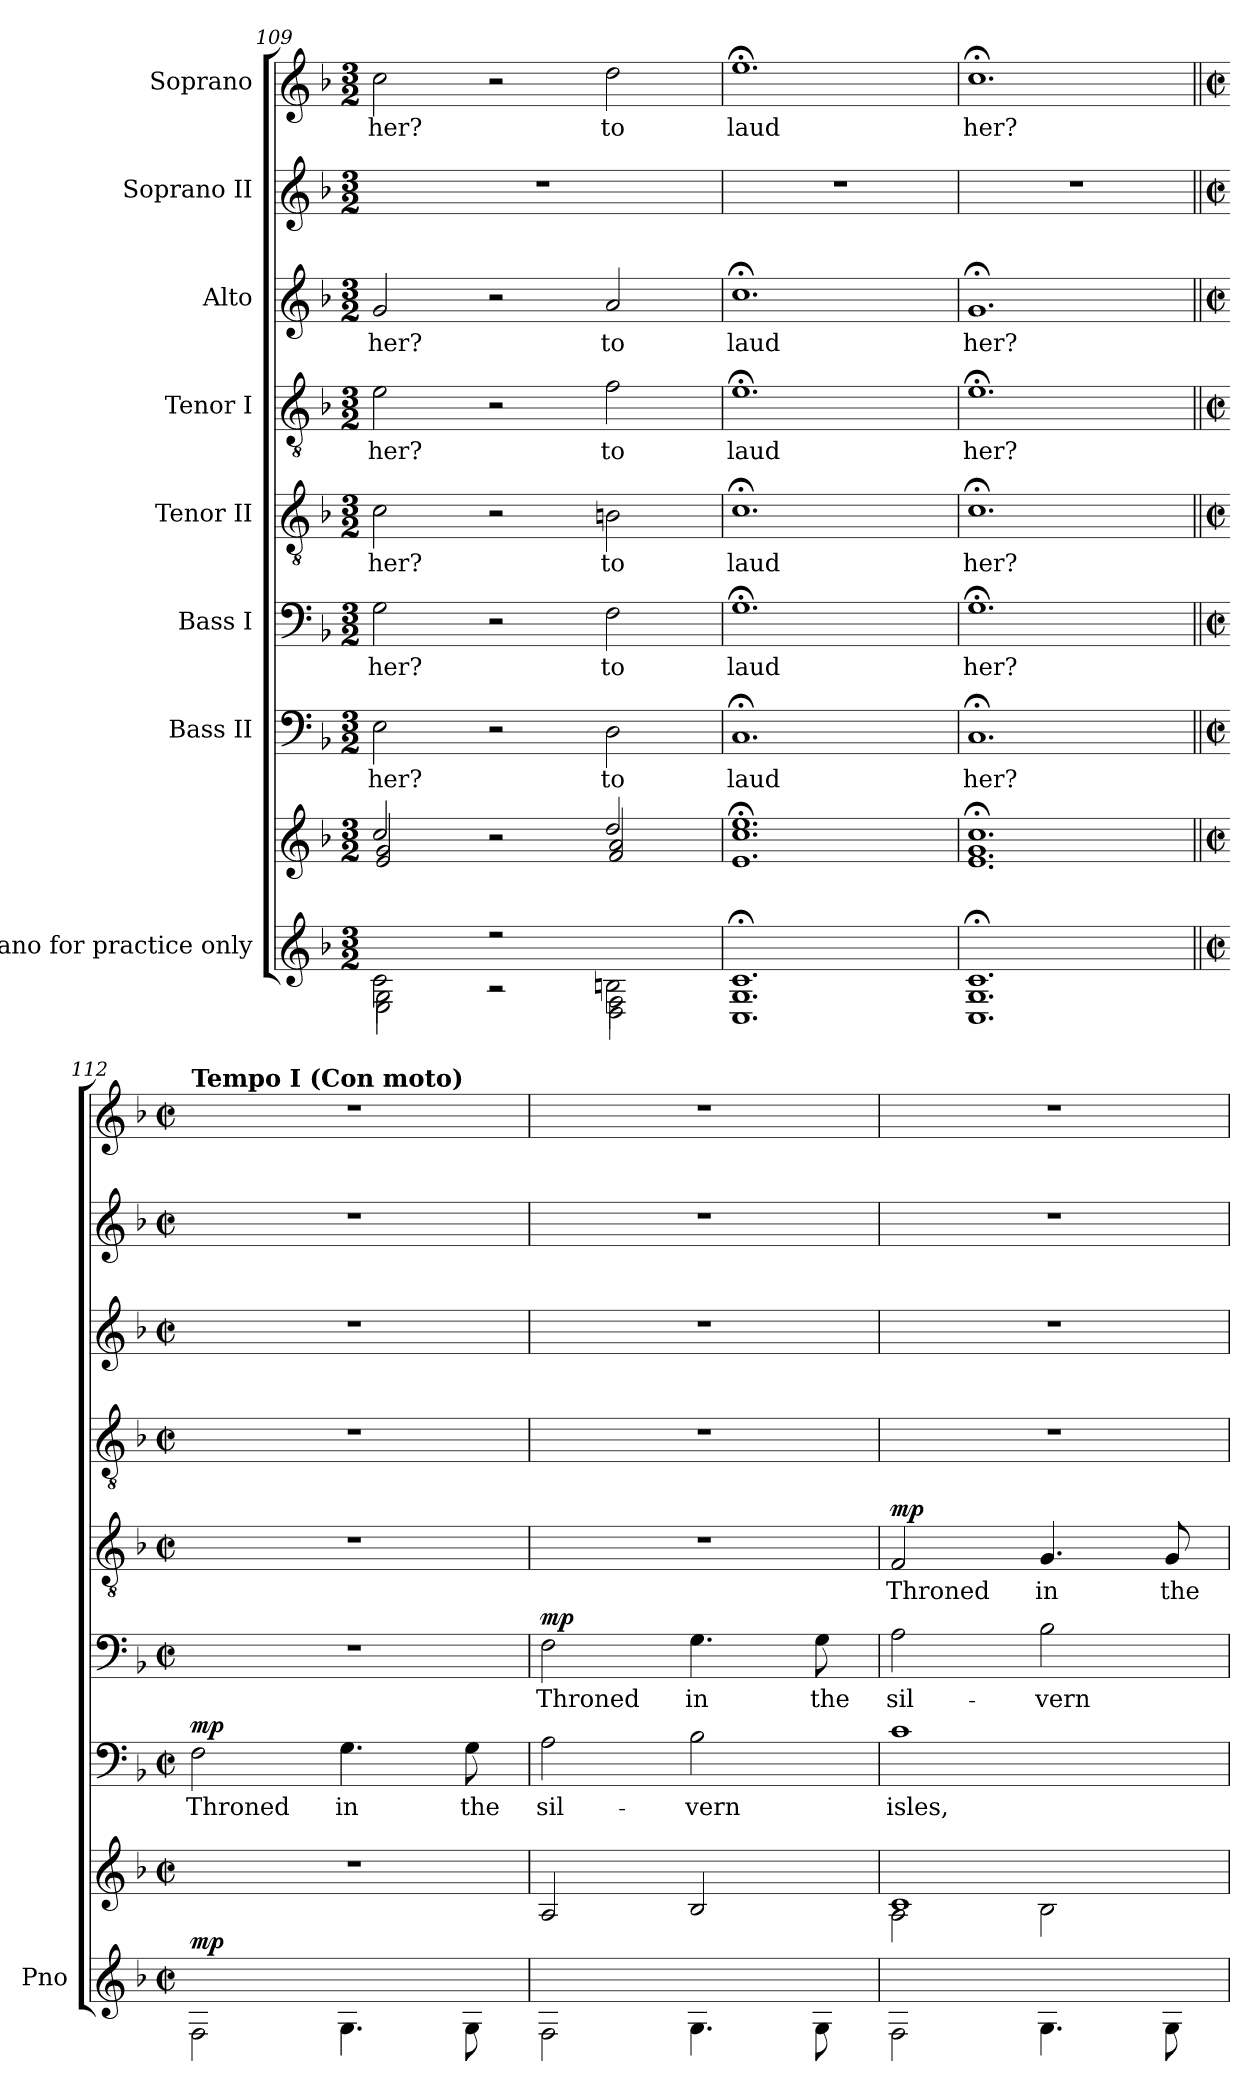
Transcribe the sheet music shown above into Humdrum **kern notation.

**kern	**kern	**dynam	**kern	**text	**dynam	**kern	**text	**dynam	**kern	**text	**dynam	**kern	**text	**kern	**text	**kern	**kern	**text
*part8	*part8	*part8	*part7	*part7	*part7	*part6	*part6	*part6	*part5	*part5	*part5	*part4	*part4	*part3	*part3	*part2	*part1	*part1
*staff9	*staff8	*staff8/9	*staff7	*staff7	*staff7	*staff6	*staff6	*staff6	*staff5	*staff5	*staff5	*staff4	*staff4	*staff3	*staff3	*staff2	*staff1	*staff1
*I"Piano for practice only	*	*	*I"Bass II	*	*	*I"Bass I	*	*	*I"Tenor II	*	*	*I"Tenor I	*	*I"Alto	*	*I"Soprano II	*I"Soprano	*
*I'Pno	*	*	*	*	*	*	*	*	*	*	*	*	*	*	*	*	*	*
*clefG2	*clefG2	*	*clefF4	*	*	*clefF4	*	*	*clefGv2	*	*	*clefGv2	*	*clefG2	*	*clefG2	*clefG2	*
*k[b-]	*k[b-]	*	*k[b-]	*	*	*k[b-]	*	*	*k[b-]	*	*	*k[b-]	*	*k[b-]	*	*k[b-]	*k[b-]	*
*M3/2	*M3/2	*	*M3/2	*	*	*M3/2	*	*	*M3/2	*	*	*M3/2	*	*M3/2	*	*M3/2	*M3/2	*
=109	=109	=109	=109	=109	=109	=109	=109	=109	=109	=109	=109	=109	=109	=109	=109	=109	=109	=109
*^	*^	*	*	*	*	*	*	*	*	*	*	*	*	*	*	*	*	*
*	*^	*	*	*	*	*	*	*	*	*	*	*	*	*	*	*	*	*	*	*
2c\	2G\	2E\	2cc/	2e/ 2g/	.	2E\	her?	.	2G\	her?	.	2c\	her?	.	2e\	her?	2g/	her?	1.r	2cc\	her?
2r	2ryy	2r	2r	2ryy	.	2r	.	.	2r	.	.	2r	.	.	2r	.	2r	.	.	2r	.
2Bn\	2F\	2D\	2dd/	2f/ 2a/	.	2D\	to	.	2F\	to	.	2Bn\	to	.	2f\	to	2a/	to	.	2dd\	to
*	*	*	*v	*v	*	*	*	*	*	*	*	*	*	*	*	*	*	*	*	*	*
=110	=110	=110	=110	=110	=110	=110	=110	=110	=110	=110	=110	=110	=110	=110	=110	=110	=110	=110	=110	=110
1.c;<	1.G	1.C	1.e;< 1.cc;< 1.ee;<	.	1.C;<	laud	.	1.G;<	laud	.	1.c;<	laud	.	1.e;<	laud	1.cc;<	laud	1.r	1.ee;<	laud
=111	=111	=111	=111	=111	=111	=111	=111	=111	=111	=111	=111	=111	=111	=111	=111	=111	=111	=111	=111	=111
*	*	*	*^	*	*	*	*	*	*	*	*	*	*	*	*	*	*	*	*	*
1.c;<	1.G	1.C	1.cc;<	1.e 1.g	.	1.C;<	her?	.	1.G;<	her?	.	1.c;<	her?	.	1.e;<	her?	1.g;<	her?	1.r	1.cc;<	her?
*v	*v	*v	*	*	*	*	*	*	*	*	*	*	*	*	*	*	*	*	*	*	*
*	*v	*v	*	*	*	*	*	*	*	*	*	*	*	*	*	*	*	*	*
=112||	=112||	=112||	=112||	=112||	=112||	=112||	=112||	=112||	=112||	=112||	=112||	=112||	=112||	=112||	=112||	=112||	=112||	=112||
*M2/2	*M2/2	*	*M2/2	*	*	*M2/2	*	*	*M2/2	*	*	*M2/2	*	*M2/2	*	*M2/2	*M2/2	*
*met(c|)	*met(c|)	*	*met(c|)	*	*	*met(c|)	*	*	*met(c|)	*	*	*met(c|)	*	*met(c|)	*	*met(c|)	*met(c|)	*
*^	*^	*	*	*	*	*	*	*	*	*	*	*	*	*	*	*	*	*
*	*^	*	*	*	*	*	*	*	*	*	*	*	*	*	*	*	*	*	*	*
!	!	!	!	!	!	!	!	!	!	!	!	!	!	!	!	!	!	!	!	!LO:TX:a:B:t=Tempo I  (Con moto)	!
!	!	!	!	!	!LO:DY:a=2	!	!	!LO:DY:a	!	!	!	!	!	!	!	!	!	!	!	!	!
*v	*v	*v	*	*	*	*	*	*	*	*	*	*	*	*	*	*	*	*	*	*	*
*	*v	*v	*	*	*	*	*	*	*	*	*	*	*	*	*	*	*	*	*
2F\	1r	mp	2F\	Throned	mp	1r	.	.	1r	.	.	1r	.	1r	.	1r	1r	.
4.G\	.	.	4.G\	in	.	.	.	.	.	.	.	.	.	.	.	.	.	.
8G\	.	.	8G\	the	.	.	.	.	.	.	.	.	.	.	.	.	.	.
=113	=113	=113	=113	=113	=113	=113	=113	=113	=113	=113	=113	=113	=113	=113	=113	=113	=113	=113
!	!	!	!	!	!	!	!	!LO:DY:a	!	!	!	!	!	!	!	!	!	!
2F\	2A/	.	2A\	sil-	.	2F\	Throned	mp	1r	.	.	1r	.	1r	.	1r	1r	.
4.G\	2B-/	.	2B-\	-vern	.	4.G\	in	.	.	.	.	.	.	.	.	.	.	.
8G\	.	.	.	.	.	8G\	the	.	.	.	.	.	.	.	.	.	.	.
=114	=114	=114	=114	=114	=114	=114	=114	=114	=114	=114	=114	=114	=114	=114	=114	=114	=114	=114
*	*^	*	*	*	*	*	*	*	*	*	*	*	*	*	*	*	*	*
!	!	!	!	!	!	!	!	!	!	!	!	!LO:DY:a	!	!	!	!	!	!	!
2F\	1c	2A\	.	1c	isles,	.	2A\	sil-	.	2F/	Throned	mp	1r	.	1r	.	1r	1r	.
4.G\	.	2B-\	.	.	.	.	2B-\	-vern	.	4.G/	in	.	.	.	.	.	.	.	.
8G\	.	.	.	.	.	.	.	.	.	8G/	the	.	.	.	.	.	.	.	.
*	*v	*v	*	*	*	*	*	*	*	*	*	*	*	*	*	*	*	*	*
=	=	=	=	=	=	=	=	=	=	=	=	=	=	=	=	=	=	=
*-	*-	*-	*-	*-	*-	*-	*-	*-	*-	*-	*-	*-	*-	*-	*-	*-	*-	*-
